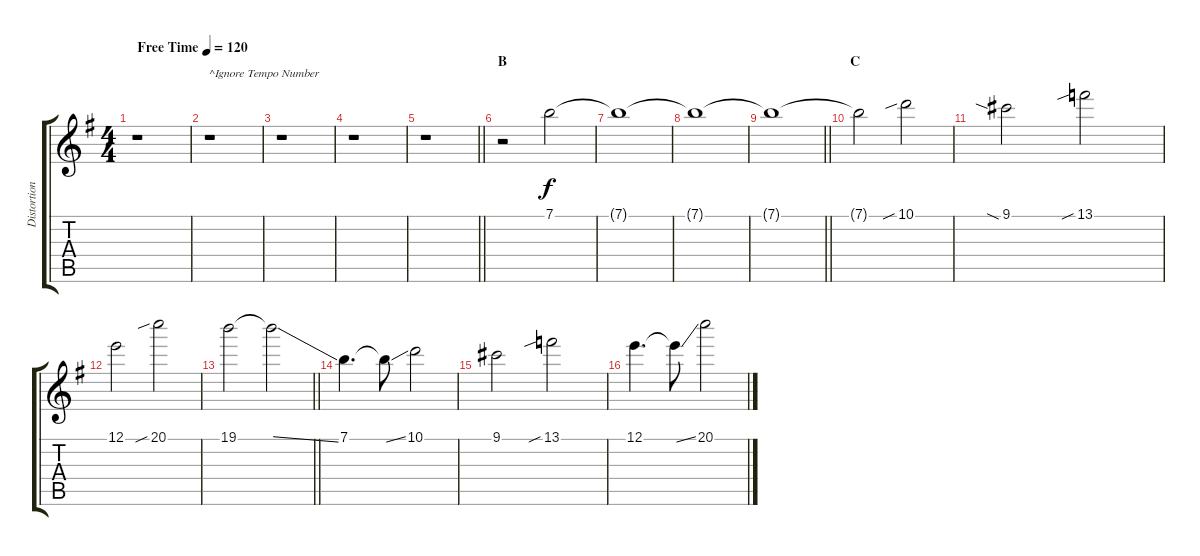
\track ("Distortion w/Bow 2" "Distortion") {instrument distortionguitar}
\staff {score tabs}
\tuning (E4 B3 G3 D3 A2 E2) {hide}
\ts (4 4)
\tempo (120 "Free Time")
\clef g2
\ks g
r.1{dy f instrument distortionguitar} |
r.1{txt "^Ignore Tempo Number"} |
r.1 |
r.1 |
\barLineRight lightlight
r.1 |
\section ("" "B")
r.2 7.1.2 |
7.1{t}.1 |
7.1{t}.1 |
\barLineRight lightlight
7.1{t}.1 |
\section ("" "C")
7.1{t}.2 10.1{sib}.2 |
9.1{sia}.2 13.1{sib}.2 |
12.1.2 20.1{sib}.2 |
\barLineRight lightlight
19.1.2 19.1{ss t}.2 |
7.1.4{d} 7.1{ss t}.8 10.1.2 |
9.1.2 13.1{sib}.2 |
12.1.4{d} 12.1{ss t}.8 20.1.2
